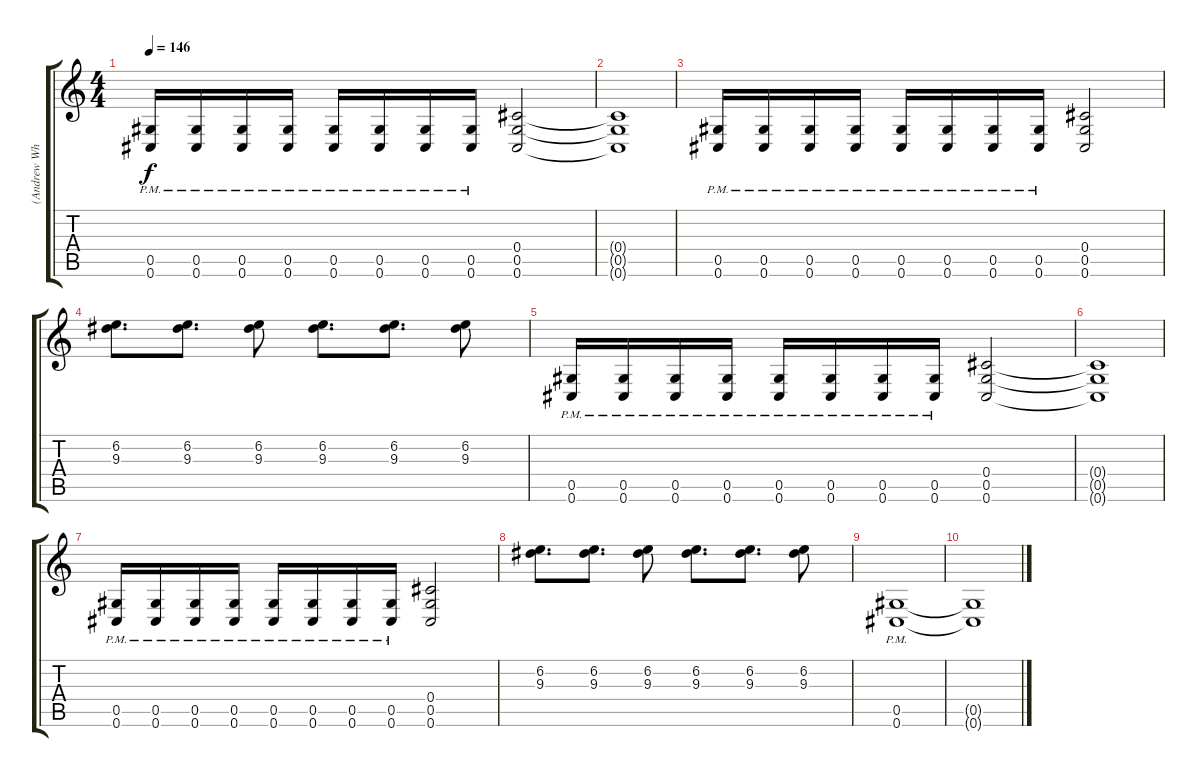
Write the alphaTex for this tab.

\track ("(Andrew Whiting) Lead Guitar" "(Andrew Wh") {instrument distortionguitar}
\staff {score tabs}
\tuning (Eb4 Bb3 Gb3 Db3 Ab2 Db2) {hide}
\ts (4 4)
\tempo 146
\clef g2
\ks c
(0.5{pm} 0.6{pm}).16{dy f} (0.5{pm} 0.6{pm}).16 (0.5{pm} 0.6{pm}).16 (0.5{pm} 0.6{pm}).16 (0.5{pm} 0.6{pm}).16 (0.5{pm} 0.6{pm}).16 (0.5{pm} 0.6{pm}).16 (0.5{pm} 0.6{pm}).16 (0.4 0.5 0.6).2 |
(0.4{t} 0.5{t} 0.6{t}).1 |
(0.5{pm} 0.6{pm}).16 (0.5{pm} 0.6{pm}).16 (0.5{pm} 0.6{pm}).16 (0.5{pm} 0.6{pm}).16 (0.5{pm} 0.6{pm}).16 (0.5{pm} 0.6{pm}).16 (0.5{pm} 0.6{pm}).16 (0.5{pm} 0.6{pm}).16 (0.4 0.5 0.6).2 |
(6.2 9.3).8{d} (6.2 9.3).8{d} (6.2 9.3).8 (6.2 9.3).8{d} (6.2 9.3).8{d} (6.2 9.3).8 |
(0.5{pm} 0.6{pm}).16 (0.5{pm} 0.6{pm}).16 (0.5{pm} 0.6{pm}).16 (0.5{pm} 0.6{pm}).16 (0.5{pm} 0.6{pm}).16 (0.5{pm} 0.6{pm}).16 (0.5{pm} 0.6{pm}).16 (0.5{pm} 0.6{pm}).16 (0.4 0.5 0.6).2 |
(0.4{t} 0.5{t} 0.6{t}).1 |
(0.5{pm} 0.6{pm}).16 (0.5{pm} 0.6{pm}).16 (0.5{pm} 0.6{pm}).16 (0.5{pm} 0.6{pm}).16 (0.5{pm} 0.6{pm}).16 (0.5{pm} 0.6{pm}).16 (0.5{pm} 0.6{pm}).16 (0.5{pm} 0.6{pm}).16 (0.4 0.5 0.6).2 |
(6.2 9.3).8{d} (6.2 9.3).8{d} (6.2 9.3).8 (6.2 9.3).8{d} (6.2 9.3).8{d} (6.2 9.3).8 |
(0.5{pm} 0.6{pm}).1 |
(0.5{t} 0.6{t}).1{volume 0}
